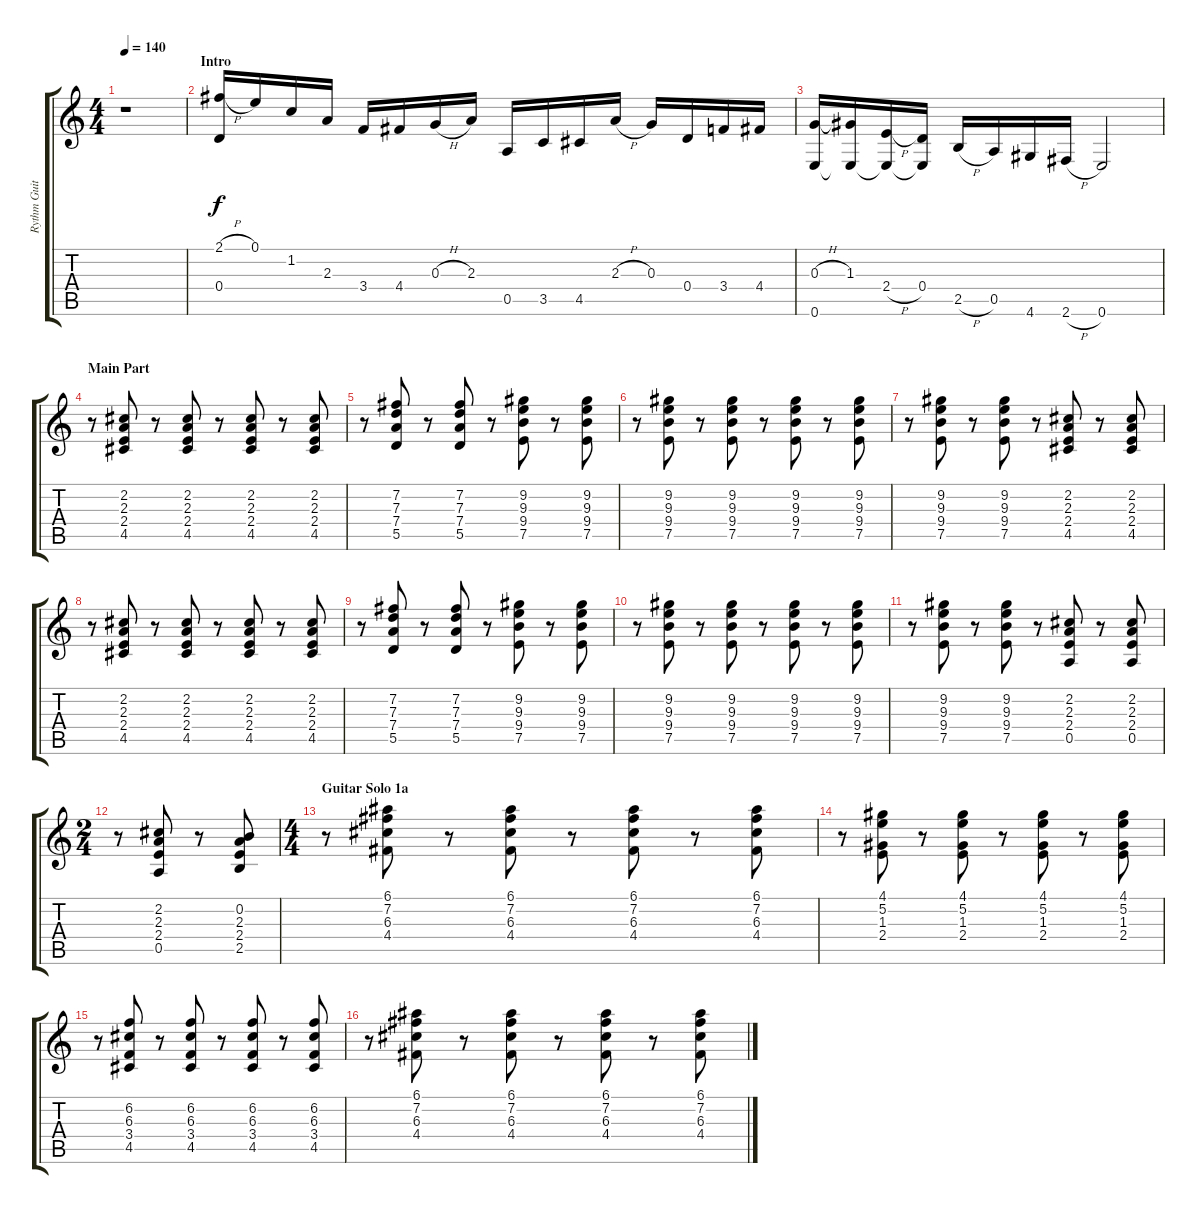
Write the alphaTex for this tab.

\track ("Rythm Guitar" "Rythm Guit") {instrument acousticguitarsteel}
\staff {score tabs}
\tuning (E4 B3 G3 D3 A2 E2) {hide}
\ts (4 4)
\tempo 140
\clef g2
\ks c
r.1{dy f instrument acousticguitarsteel} |
\section ("" "Intro")
(2.1{h} 0.4).16 0.1.16 1.2.16 2.3.16 3.4.16 4.4.16 0.3{h}.16 2.3.16 0.5.16 3.5.16 4.5.16 2.3{h}.16 0.3.16 0.4.16 3.4.16 4.4.16 |
(0.3{h} 0.6).16 (1.3 0.6{t}).16 (2.4{h} 0.6{t}).16 (0.4 0.6{t}).16 2.5{h}.16 0.5.16 4.6.16 2.6{h}.16 0.6.2 |
\section ("" "Main Part")
r.8{volume 10} (2.2 2.3 2.4 4.5).8 r.8 (2.2 2.3 2.4 4.5).8 r.8 (2.2 2.3 2.4 4.5).8 r.8 (2.2 2.3 2.4 4.5).8 |
r.8 (7.2 7.3 7.4 5.5).8 r.8 (7.2 7.3 7.4 5.5).8 r.8 (9.2 9.3 9.4 7.5).8 r.8 (9.2 9.3 9.4 7.5).8 |
r.8 (9.2 9.3 9.4 7.5).8 r.8 (9.2 9.3 9.4 7.5).8 r.8 (9.2 9.3 9.4 7.5).8 r.8 (9.2 9.3 9.4 7.5).8 |
r.8 (9.2 9.3 9.4 7.5).8 r.8 (9.2 9.3 9.4 7.5).8 r.8 (2.2 2.3 2.4 4.5).8 r.8 (2.2 2.3 2.4 4.5).8 |
r.8 (2.2 2.3 2.4 4.5).8 r.8 (2.2 2.3 2.4 4.5).8 r.8 (2.2 2.3 2.4 4.5).8 r.8 (2.2 2.3 2.4 4.5).8 |
r.8 (7.2 7.3 7.4 5.5).8 r.8 (7.2 7.3 7.4 5.5).8 r.8 (9.2 9.3 9.4 7.5).8 r.8 (9.2 9.3 9.4 7.5).8 |
r.8 (9.2 9.3 9.4 7.5).8 r.8 (9.2 9.3 9.4 7.5).8 r.8 (9.2 9.3 9.4 7.5).8 r.8 (9.2 9.3 9.4 7.5).8 |
r.8 (9.2 9.3 9.4 7.5).8 r.8 (9.2 9.3 9.4 7.5).8 r.8 (2.2 2.3 2.4 0.5).8 r.8 (2.2 2.3 2.4 0.5).8 |
\ts (2 4)
r.8 (2.2 2.3 2.4 0.5).8 r.8 (0.2 2.3 2.4 2.5).8 |
\ts (4 4)
\section ("" "Guitar Solo 1a")
r.8 (6.1 7.2 6.3 4.4).8 r.8 (6.1 7.2 6.3 4.4).8 r.8 (6.1 7.2 6.3 4.4).8 r.8 (6.1 7.2 6.3 4.4).8 |
r.8 (4.1 5.2 1.3 2.4).8 r.8 (4.1 5.2 1.3 2.4).8 r.8 (4.1 5.2 1.3 2.4).8 r.8 (4.1 5.2 1.3 2.4).8 |
r.8 (6.2 6.3 3.4 4.5).8 r.8 (6.2 6.3 3.4 4.5).8 r.8 (6.2 6.3 3.4 4.5).8 r.8 (6.2 6.3 3.4 4.5).8 |
r.8 (6.1 7.2 6.3 4.4).8 r.8 (6.1 7.2 6.3 4.4).8 r.8 (6.1 7.2 6.3 4.4).8 r.8 (6.1 7.2 6.3 4.4).8
